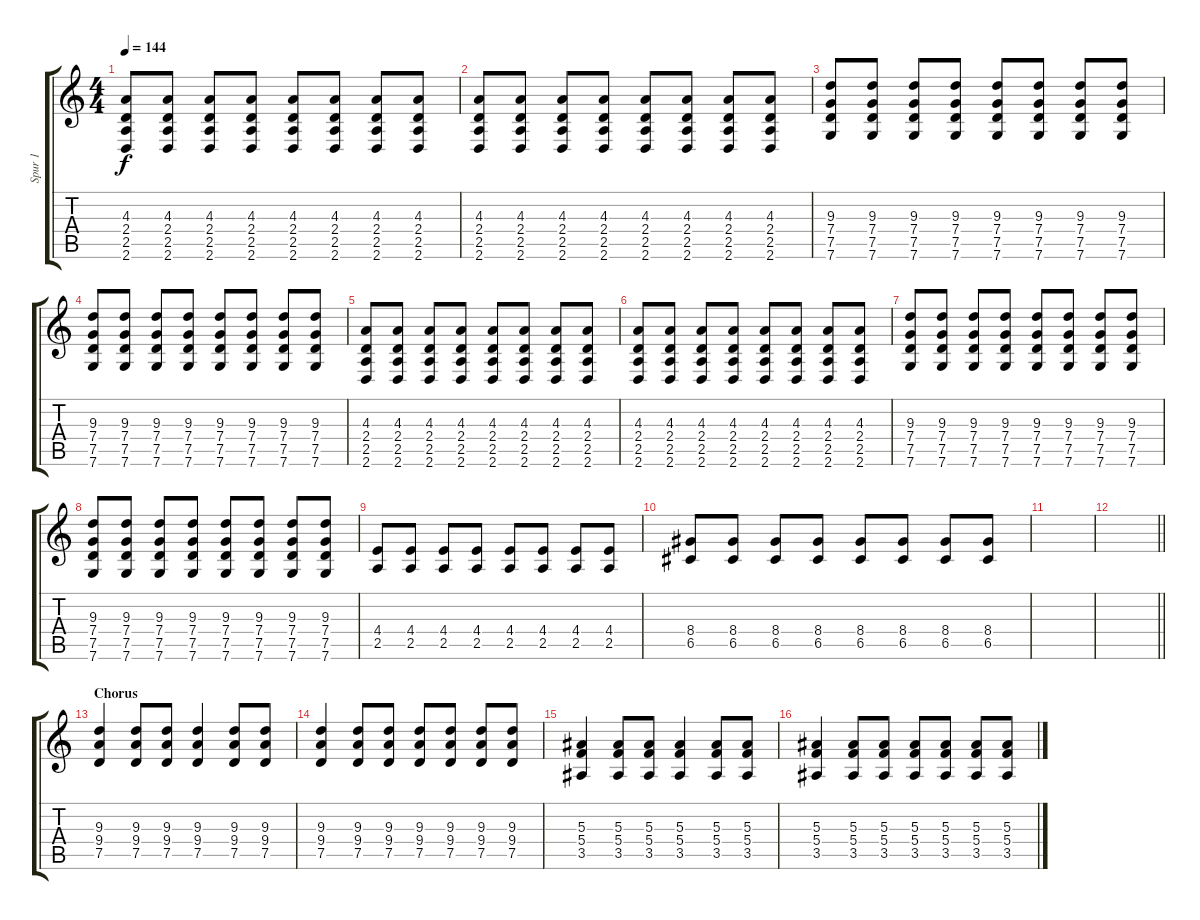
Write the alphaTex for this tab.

\track ("Spur 1" "Spur 1") {instrument distortionguitar}
\staff {score tabs}
\tuning (D4 A3 F3 C3 G2 C2) {hide}
\ts (4 4)
\tempo 144
\clef g2
\ks c
(4.3 2.4 2.5 2.6).8{dy f} (4.3 2.4 2.5 2.6).8 (4.3 2.4 2.5 2.6).8 (4.3 2.4 2.5 2.6).8 (4.3 2.4 2.5 2.6).8 (4.3 2.4 2.5 2.6).8 (4.3 2.4 2.5 2.6).8 (4.3 2.4 2.5 2.6).8 |
(4.3 2.4 2.5 2.6).8 (4.3 2.4 2.5 2.6).8 (4.3 2.4 2.5 2.6).8 (4.3 2.4 2.5 2.6).8 (4.3 2.4 2.5 2.6).8 (4.3 2.4 2.5 2.6).8 (4.3 2.4 2.5 2.6).8 (4.3 2.4 2.5 2.6).8 |
(9.3 7.4 7.5 7.6).8 (9.3 7.4 7.5 7.6).8 (9.3 7.4 7.5 7.6).8 (9.3 7.4 7.5 7.6).8 (9.3 7.4 7.5 7.6).8 (9.3 7.4 7.5 7.6).8 (9.3 7.4 7.5 7.6).8 (9.3 7.4 7.5 7.6).8 |
(9.3 7.4 7.5 7.6).8 (9.3 7.4 7.5 7.6).8 (9.3 7.4 7.5 7.6).8 (9.3 7.4 7.5 7.6).8 (9.3 7.4 7.5 7.6).8 (9.3 7.4 7.5 7.6).8 (9.3 7.4 7.5 7.6).8 (9.3 7.4 7.5 7.6).8 |
(4.3 2.4 2.5 2.6).8 (4.3 2.4 2.5 2.6).8 (4.3 2.4 2.5 2.6).8 (4.3 2.4 2.5 2.6).8 (4.3 2.4 2.5 2.6).8 (4.3 2.4 2.5 2.6).8 (4.3 2.4 2.5 2.6).8 (4.3 2.4 2.5 2.6).8 |
(4.3 2.4 2.5 2.6).8 (4.3 2.4 2.5 2.6).8 (4.3 2.4 2.5 2.6).8 (4.3 2.4 2.5 2.6).8 (4.3 2.4 2.5 2.6).8 (4.3 2.4 2.5 2.6).8 (4.3 2.4 2.5 2.6).8 (4.3 2.4 2.5 2.6).8 |
(9.3 7.4 7.5 7.6).8 (9.3 7.4 7.5 7.6).8 (9.3 7.4 7.5 7.6).8 (9.3 7.4 7.5 7.6).8 (9.3 7.4 7.5 7.6).8 (9.3 7.4 7.5 7.6).8 (9.3 7.4 7.5 7.6).8 (9.3 7.4 7.5 7.6).8 |
(9.3 7.4 7.5 7.6).8 (9.3 7.4 7.5 7.6).8 (9.3 7.4 7.5 7.6).8 (9.3 7.4 7.5 7.6).8 (9.3 7.4 7.5 7.6).8 (9.3 7.4 7.5 7.6).8 (9.3 7.4 7.5 7.6).8 (9.3 7.4 7.5 7.6).8 |
(4.4 2.5).8 (4.4 2.5).8 (4.4 2.5).8 (4.4 2.5).8 (4.4 2.5).8 (4.4 2.5).8 (4.4 2.5).8 (4.4 2.5).8 |
(8.4 6.5).8 (8.4 6.5).8 (8.4 6.5).8 (8.4 6.5).8 (8.4 6.5).8 (8.4 6.5).8 (8.4 6.5).8 (8.4 6.5).8 |
|
\barLineRight lightlight
|
\section ("" "Chorus")
(9.3 9.4 7.5).4{volume 14 instrument distortionguitar} (9.3 9.4 7.5).8 (9.3 9.4 7.5).8 (9.3 9.4 7.5).4 (9.3 9.4 7.5).8 (9.3 9.4 7.5).8 |
(9.3 9.4 7.5).4 (9.3 9.4 7.5).8 (9.3 9.4 7.5).8 (9.3 9.4 7.5).8 (9.3 9.4 7.5).8 (9.3 9.4 7.5).8 (9.3 9.4 7.5).8 |
(5.3 5.4 3.5).4 (5.3 5.4 3.5).8 (5.3 5.4 3.5).8 (5.3 5.4 3.5).4 (5.3 5.4 3.5).8 (5.3 5.4 3.5).8 |
(5.3 5.4 3.5).4 (5.3 5.4 3.5).8 (5.3 5.4 3.5).8 (5.3 5.4 3.5).8 (5.3 5.4 3.5).8 (5.3 5.4 3.5).8 (5.3 5.4 3.5).8
